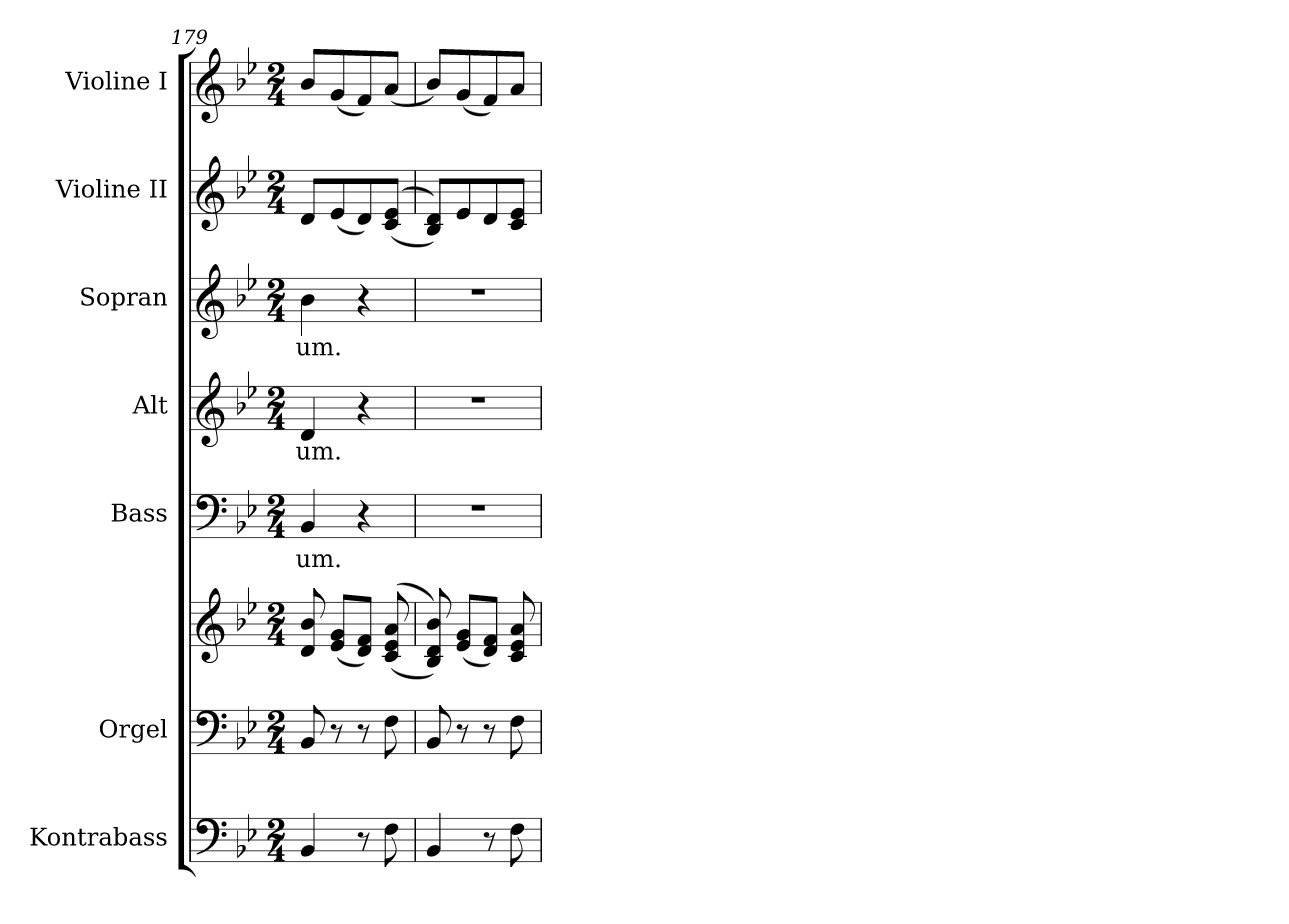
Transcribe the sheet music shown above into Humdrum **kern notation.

**kern	**kern	**kern	**kern	**text	**kern	**text	**kern	**text	**kern	**kern
*part7	*part6	*part6	*part5	*part5	*part4	*part4	*part3	*part3	*part2	*part1
*staff8	*staff7	*staff6	*staff5	*staff5	*staff4	*staff4	*staff3	*staff3	*staff2	*staff1
*I"Kontrabass	*I"Orgel	*	*I"Bass	*	*I"Alt	*	*I"Sopran	*	*I"Violine II	*I"Violine I
*I'Kb.	*I'Org.	*	*I'B	*	*I'A	*	*I'S	*	*I'Vl. II	*I'Vl. I
*clefF4	*clefF4	*clefG2	*clefF4	*	*clefG2	*	*clefG2	*	*clefG2	*clefG2
*ITrd7c12	*	*	*	*	*	*	*	*	*	*
*k[b-e-]	*k[b-e-]	*k[b-e-]	*k[b-e-]	*	*k[b-e-]	*	*k[b-e-]	*	*k[b-e-]	*k[b-e-]
*B-:	*B-:	*B-:	*B-:	*	*B-:	*	*B-:	*	*B-:	*B-:
*M2/4	*M2/4	*M2/4	*M2/4	*	*M2/4	*	*M2/4	*	*M2/4	*M2/4
=179	=179	=179	=179	=179	=179	=179	=179	=179	=179	=179
!	!	!	!	!LO:LY:b	!	!LO:LY:b	!	!LO:LY:b	!	!
4BBB-/	8BB-/	8d/ 8b-/	4BB-/	-um.	4d/	-um.	4b-\	-um.	8d/L	8b-/L
.	8r	(<8e-/ 8g/L	.	.	.	.	.	.	(<8e-/	(<8g/
8r	8r	8d/ 8f/J)	4r	.	4r	.	4r	.	8d/)	8f/)
8FF\	8F\	((<8c/ 8e-/ 8a/	.	.	.	.	.	.	((<8c/ 8e-/J	(<8a/J
=180	=180	=180	=180	=180	=180	=180	=180	=180	=180	=180
4BBB-/	8BB-/	8B-/ 8d/ 8b-/))	2r	.	2r	.	2r	.	8B-/ 8d/L))	8b-/L)
.	8r	(<8e-/ 8g/L	.	.	.	.	.	.	8e-/	(<8g/
8r	8r	8d/ 8f/J)	.	.	.	.	.	.	8d/	8f/)
8FF\	8F\	8c/ 8e-/ 8a/	.	.	.	.	.	.	8c/ 8e-/J	8a/J
=	=	=	=	=	=	=	=	=	=	=
*-	*-	*-	*-	*-	*-	*-	*-	*-	*-	*-
